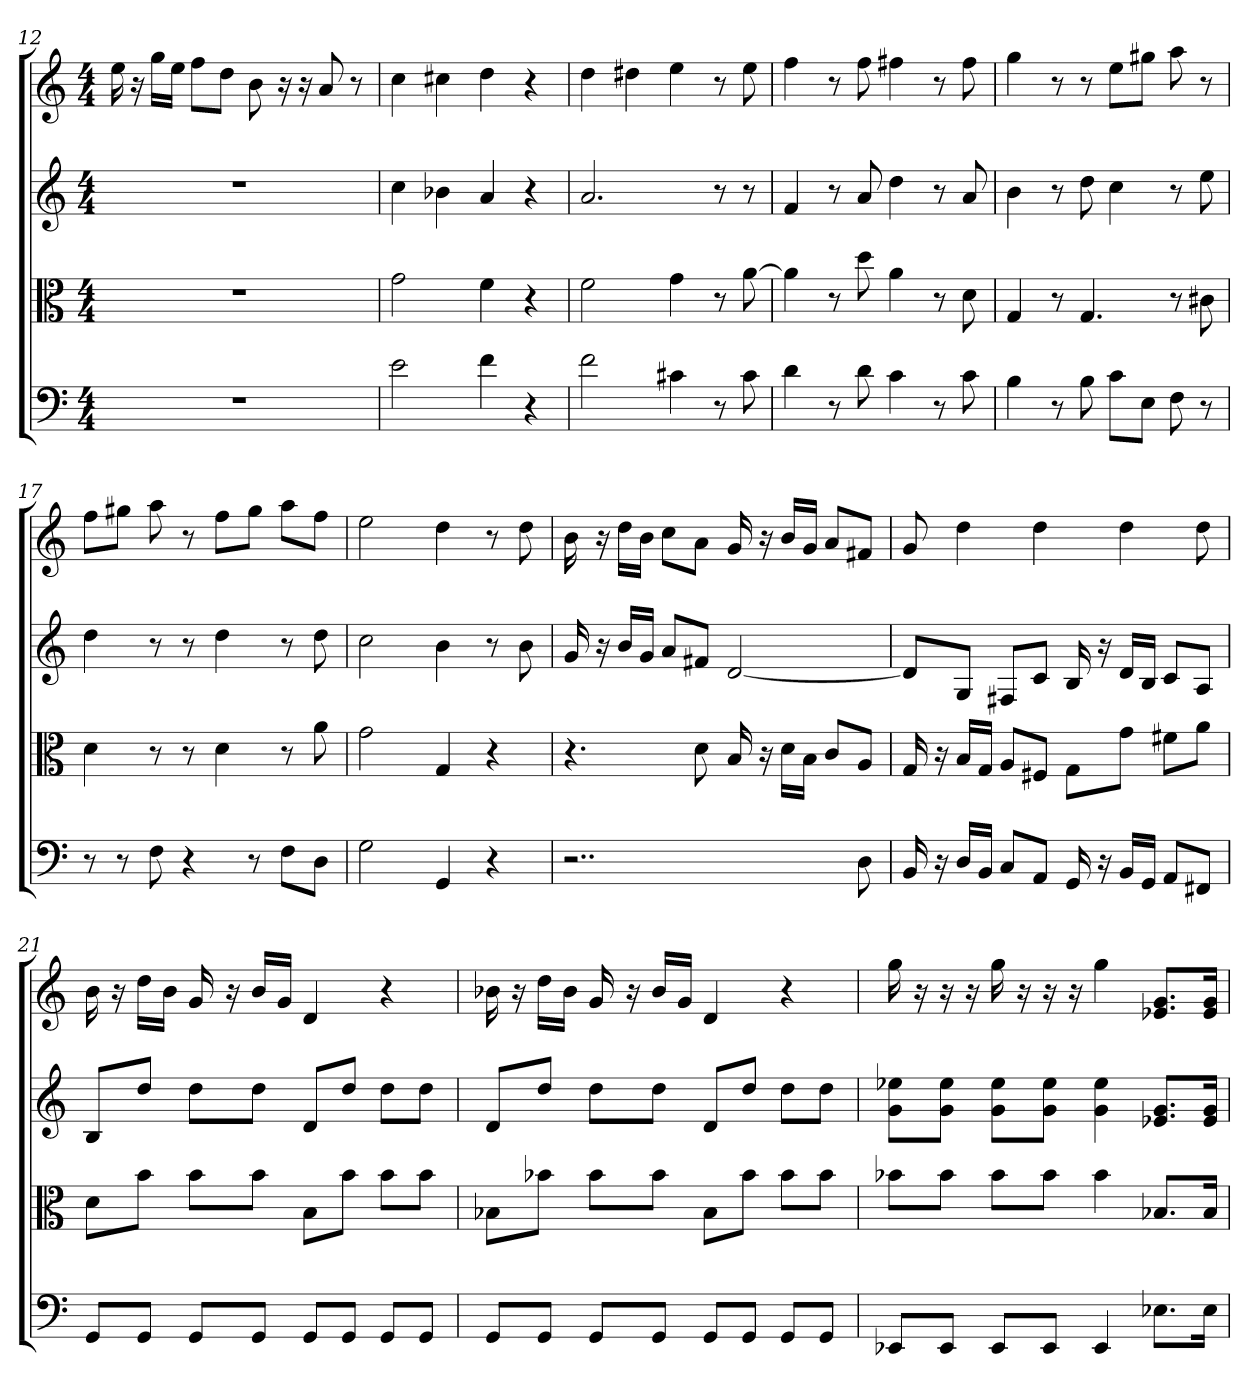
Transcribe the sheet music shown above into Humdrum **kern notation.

**kern	**kern	**kern	**kern
*part4	*part3	*part2	*part1
*staff4	*staff3	*staff2	*staff1
*clefF4	*clefC3	*clefG2	*clefG2
*k[]	*k[]	*k[]	*k[]
*C:	*C:	*C:	*C:
*M4/4	*M4/4	*M4/4	*M4/4
=12	=12	=12	=12
1r	1r	1r	16ee
.	.	.	16r
.	.	.	16gg\LL
.	.	.	16ee\JJ
.	.	.	8ff\L
.	.	.	8dd\J
.	.	.	8b
.	.	.	16r
.	.	.	16r
.	.	.	8a
.	.	.	8r
=13	=13	=13	=13
2e	2g	4cc	4cc
.	.	4b-X	4cc#X
4f	4f	4a	4dd
4r	4r	4r	4r
=14	=14	=14	=14
2f	2f	2.a	4dd
.	.	.	4dd#X
4c#X	4g	.	4ee
8r	8r	8r	8r
8c#	[8a	8r	8ee
=15	=15	=15	=15
4d	4a]	4f	4ff
8r	8r	8r	8r
8d	8dd	8a	8ff
4c	4a	4dd	4ff#X
8r	8r	8r	8r
8c	8d	8a	8ff#
=16	=16	=16	=16
4B	4G	4b	4gg
8r	8r	8r	8r
8B	4.G	8dd	8r
8c\L	.	4cc	8ee\L
8E\J	.	.	8gg#X\J
8F	8r	8r	8aa
8r	8c#X	8ee	8r
=17	=17	=17	=17
8r	4d	4dd	8ff\L
8r	.	.	8gg#X\J
8F	8r	8r	8aa
4r	8r	8r	8r
.	4d	4dd	8ff\L
8r	.	.	8gg#\J
8F\L	8r	8r	8aa\L
8D\J	8a	8dd	8ff\J
=18	=18	=18	=18
2G	2g	2cc	2ee
4GG	4G	4b	4dd
4r	4r	8r	8r
.	.	8b	8dd
=19	=19	=19	=19
2..r	4.r	16g	16b
.	.	16r	16r
.	.	16b/LL	16dd\LL
.	.	16g/JJ	16b\JJ
.	.	8a/L	8cc\L
.	8d	8f#X/J	8a\J
.	16B	[2d	16g
.	16r	.	16r
.	16d\LL	.	16b/LL
.	16B\JJ	.	16g/JJ
.	8c/L	.	8a/L
8D	8A/J	.	8f#X/J
=20	=20	=20	=20
16BB	16G	8d/L]	8g
16r	16r	.	.
16D/LL	16B/LL	8G/J	4dd
16BB/JJ	16G/JJ	.	.
8C/L	8A/L	8F#X/L	.
8AA/J	8F#X/J	8c/J	4dd
16GG	8G\L	16B	.
16r	.	16r	.
16BB/LL	8g\J	16d/LL	4dd
16GG/JJ	.	16B/JJ	.
8AA/L	8f#X\L	8c/L	.
8FF#X/J	8a\J	8A/J	8dd
=21	=21	=21	=21
8GG/L	8d\L	8B/L	16b
.	.	.	16r
8GG/J	8b\J	8dd/J	16dd\LL
.	.	.	16b\JJ
8GG/L	8b\L	8dd\L	16g
.	.	.	16r
8GG/J	8b\J	8dd\J	16b/LL
.	.	.	16g/JJ
8GG/L	8B\L	8d/L	4d
8GG/J	8b\J	8dd/J	.
8GG/L	8b\L	8dd\L	4r
8GG/J	8b\J	8dd\J	.
=22	=22	=22	=22
8GG/L	8B-X\L	8d/L	16b-X
.	.	.	16r
8GG/J	8b-X\J	8dd/J	16dd\LL
.	.	.	16b-\JJ
8GG/L	8b-\L	8dd\L	16g
.	.	.	16r
8GG/J	8b-\J	8dd\J	16b-/LL
.	.	.	16g/JJ
8GG/L	8B-\L	8d/L	4d
8GG/J	8b-\J	8dd/J	.
8GG/L	8b-\L	8dd\L	4r
8GG/J	8b-\J	8dd\J	.
=23	=23	=23	=23
8EE-X/L	8b-X\L	8g\ 8ee-X\L	16gg
.	.	.	16r
8EE-/J	8b-\J	8g\ 8ee-\J	16r
.	.	.	16r
8EE-/L	8b-\L	8g\ 8ee-\L	16gg
.	.	.	16r
8EE-/J	8b-\J	8g\ 8ee-\J	16r
.	.	.	16r
4EE-	4b-	4g 4ee-	4gg
8.E-X\L	8.B-X/L	8.e-X/ 8.g/L	8.e-X/ 8.g/L
16E-\Jk	16B-/Jk	16e-/ 16g/Jk	16e-/ 16g/Jk
=	=	=	=
*-	*-	*-	*-
